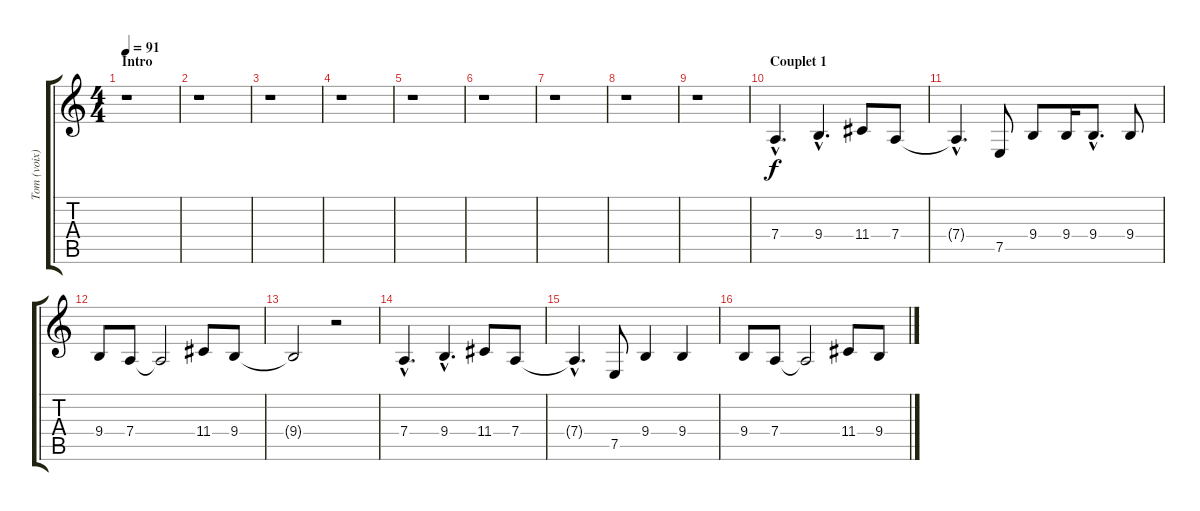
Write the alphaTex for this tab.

\track ("Tom (voix)" "Tom (voix)") {instrument lead2sawtooth}
\staff {score tabs}
\tuning (E4 B3 G3 D3 A2 E2) {hide}
\ts (4 4)
\section ("" "Intro")
\tempo 91
\clef g2
\ks c
r.1{dy f instrument lead2sawtooth} |
r.1 |
r.1 |
r.1 |
r.1 |
r.1 |
r.1 |
r.1 |
r.1 |
\section ("" "Couplet 1")
7.4{hac}.4{d} 9.4{hac}.4{d} 11.4.8 7.4.8 |
7.4{hac t}.4{d} 7.5.8 9.4.8 9.4.16 9.4{hac}.8{d} 9.4.8 |
9.4.8 7.4.8 7.4{t}.2 11.4.8 9.4.8 |
9.4{t}.2 r.2 |
7.4{hac}.4{d} 9.4{hac}.4{d} 11.4.8 7.4.8 |
7.4{hac t}.4{d} 7.5.8 9.4.4 9.4.4 |
9.4.8 7.4.8 7.4{t}.2 11.4.8 9.4.8
